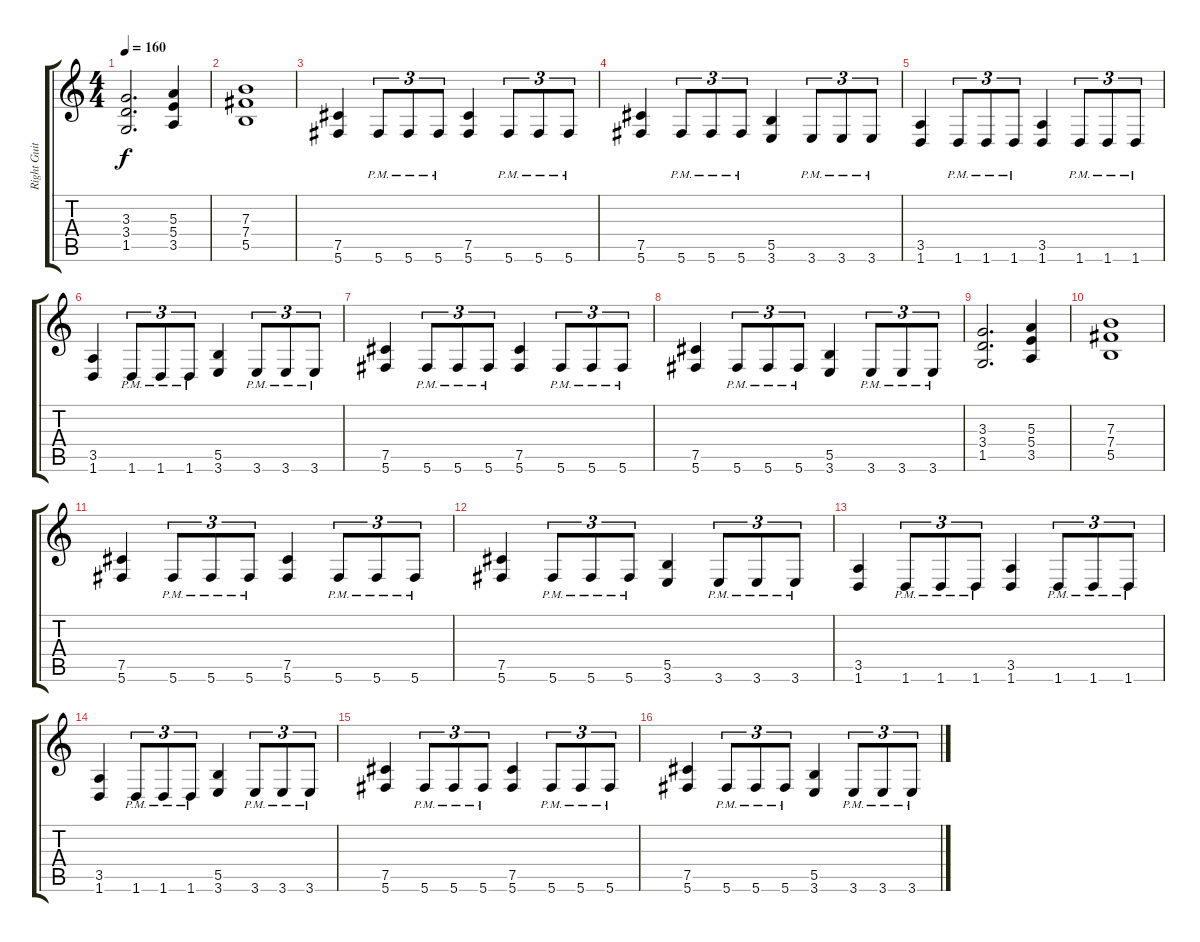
\track ("Right Guitar" "Right Guit") {instrument distortionguitar}
\staff {score tabs}
\tuning (Db4 Ab3 E3 B2 Gb2 Db2) {hide}
\ts (4 4)
\tempo 160
\clef g2
\ks c
(3.3 3.4 1.5).2{d dy f} (5.3 5.4 3.5).4 |
(7.3 7.4 5.5).1 |
(7.5 5.6).4 5.6{pm}.8{tu (3 2)} 5.6{pm}.8{tu (3 2)} 5.6{pm}.8{tu (3 2)} (7.5 5.6).4 5.6{pm}.8{tu (3 2)} 5.6{pm}.8{tu (3 2)} 5.6{pm}.8{tu (3 2)} |
(7.5 5.6).4 5.6{pm}.8{tu (3 2)} 5.6{pm}.8{tu (3 2)} 5.6{pm}.8{tu (3 2)} (5.5 3.6).4 3.6{pm}.8{tu (3 2)} 3.6{pm}.8{tu (3 2)} 3.6{pm}.8{tu (3 2)} |
(3.5 1.6).4 1.6{pm}.8{tu (3 2)} 1.6{pm}.8{tu (3 2)} 1.6{pm}.8{tu (3 2)} (3.5 1.6).4 1.6{pm}.8{tu (3 2)} 1.6{pm}.8{tu (3 2)} 1.6{pm}.8{tu (3 2)} |
(3.5 1.6).4 1.6{pm}.8{tu (3 2)} 1.6{pm}.8{tu (3 2)} 1.6{pm}.8{tu (3 2)} (5.5 3.6).4 3.6{pm}.8{tu (3 2)} 3.6{pm}.8{tu (3 2)} 3.6{pm}.8{tu (3 2)} |
(7.5 5.6).4 5.6{pm}.8{tu (3 2)} 5.6{pm}.8{tu (3 2)} 5.6{pm}.8{tu (3 2)} (7.5 5.6).4 5.6{pm}.8{tu (3 2)} 5.6{pm}.8{tu (3 2)} 5.6{pm}.8{tu (3 2)} |
(7.5 5.6).4 5.6{pm}.8{tu (3 2)} 5.6{pm}.8{tu (3 2)} 5.6{pm}.8{tu (3 2)} (5.5 3.6).4 3.6{pm}.8{tu (3 2)} 3.6{pm}.8{tu (3 2)} 3.6{pm}.8{tu (3 2)} |
(3.3 3.4 1.5).2{d} (5.3 5.4 3.5).4 |
(7.3 7.4 5.5).1 |
(7.5 5.6).4 5.6{pm}.8{tu (3 2)} 5.6{pm}.8{tu (3 2)} 5.6{pm}.8{tu (3 2)} (7.5 5.6).4 5.6{pm}.8{tu (3 2)} 5.6{pm}.8{tu (3 2)} 5.6{pm}.8{tu (3 2)} |
(7.5 5.6).4 5.6{pm}.8{tu (3 2)} 5.6{pm}.8{tu (3 2)} 5.6{pm}.8{tu (3 2)} (5.5 3.6).4 3.6{pm}.8{tu (3 2)} 3.6{pm}.8{tu (3 2)} 3.6{pm}.8{tu (3 2)} |
(3.5 1.6).4 1.6{pm}.8{tu (3 2)} 1.6{pm}.8{tu (3 2)} 1.6{pm}.8{tu (3 2)} (3.5 1.6).4 1.6{pm}.8{tu (3 2)} 1.6{pm}.8{tu (3 2)} 1.6{pm}.8{tu (3 2)} |
(3.5 1.6).4 1.6{pm}.8{tu (3 2)} 1.6{pm}.8{tu (3 2)} 1.6{pm}.8{tu (3 2)} (5.5 3.6).4 3.6{pm}.8{tu (3 2)} 3.6{pm}.8{tu (3 2)} 3.6{pm}.8{tu (3 2)} |
(7.5 5.6).4 5.6{pm}.8{tu (3 2)} 5.6{pm}.8{tu (3 2)} 5.6{pm}.8{tu (3 2)} (7.5 5.6).4 5.6{pm}.8{tu (3 2)} 5.6{pm}.8{tu (3 2)} 5.6{pm}.8{tu (3 2)} |
(7.5 5.6).4 5.6{pm}.8{tu (3 2)} 5.6{pm}.8{tu (3 2)} 5.6{pm}.8{tu (3 2)} (5.5 3.6).4 3.6{pm}.8{tu (3 2)} 3.6{pm}.8{tu (3 2)} 3.6{pm}.8{tu (3 2)}
